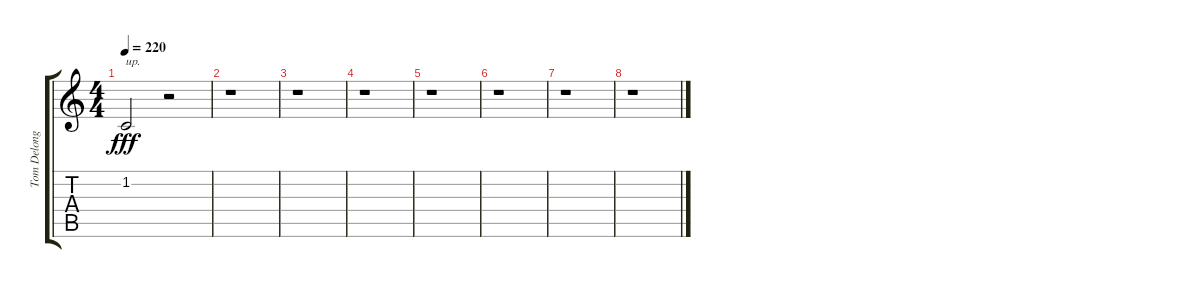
\track ("Tom Delonge (Vocals)" "Tom Delong") {instrument tenorsax}
\staff {score tabs}
\tuning (E4 B3 G3 D3 A2 E2) {hide}
\ts (4 4)
\tempo 220
\clef g2
\ks c
1.2.2{txt "up." dy fff} r.2 |
r.1 |
r.1 |
r.1 |
r.1 |
r.1 |
r.1 |
r.1
